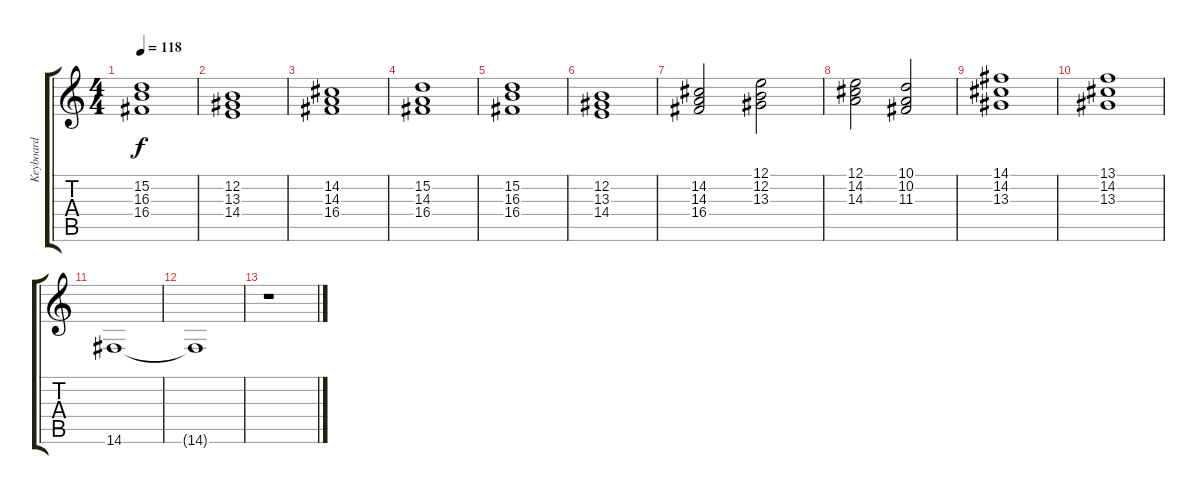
\track ("Keyboard" "Keyboard") {instrument synthstrings1}
\staff {score tabs}
\tuning (E4 B3 G3 D3 A2 E2) {hide}
\ts (4 4)
\tempo 118
\clef g2
\ks c
(15.2 16.3 16.4).1{dy f} |
(12.2 13.3 14.4).1 |
(14.2 14.3 16.4).1 |
(15.2 14.3 16.4).1 |
(15.2 16.3 16.4).1 |
(12.2 13.3 14.4).1 |
(14.2 14.3 16.4).2 (12.1 12.2 13.3).2 |
(12.1 14.2 14.3).2 (10.1 10.2 11.3).2 |
(14.1 14.2 13.3).1 |
(13.1 14.2 13.3).1 |
14.6.1 |
14.6{t}.1 |
r.1
